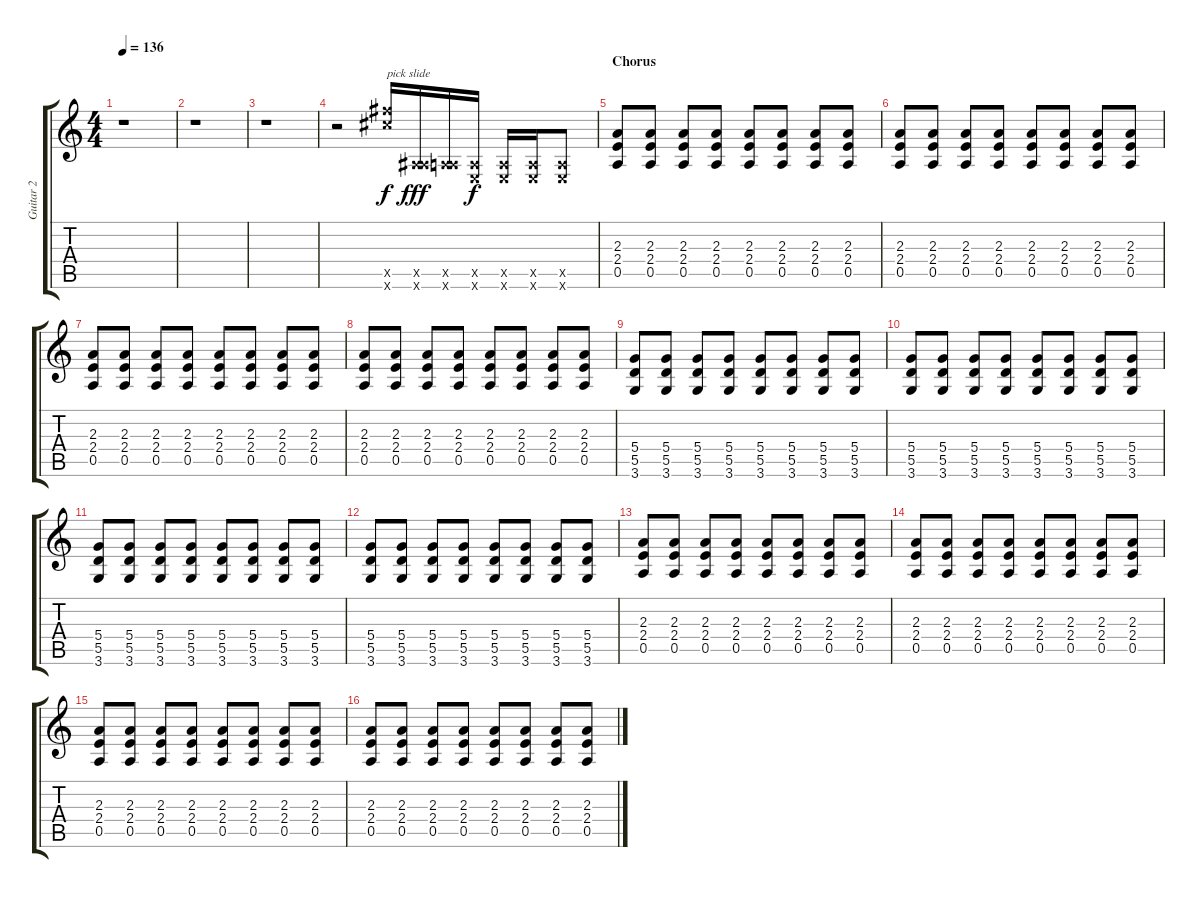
\track ("Guitar 2" "Guitar 2") {instrument distortionguitar}
\staff {score tabs}
\tuning (E4 B3 G3 D3 A2 E2) {hide}
\ts (4 4)
\tempo 136
\clef g2
\ks c
r.1{dy f} |
r.1 |
r.1 |
r.2 (21.5{x} 21.6{x}).16{txt "pick slide" volume 14 instrument guitarfretnoise} (0.5{x} 6.6{x}).16{dy fff} (0.5{x} 5.6{x}).16 (0.5{x} 0.6{x}).16{dy f} (0.5{x} 0.6{x}).16 (0.5{x} 0.6{x}).16 (0.5{x} 0.6{x}).8 |
\section ("" "Chorus")
(2.3 2.4 0.5).8{volume 9 instrument overdrivenguitar} (2.3 2.4 0.5).8 (2.3 2.4 0.5).8 (2.3 2.4 0.5).8 (2.3 2.4 0.5).8 (2.3 2.4 0.5).8 (2.3 2.4 0.5).8 (2.3 2.4 0.5).8 |
(2.3 2.4 0.5).8 (2.3 2.4 0.5).8 (2.3 2.4 0.5).8 (2.3 2.4 0.5).8 (2.3 2.4 0.5).8 (2.3 2.4 0.5).8 (2.3 2.4 0.5).8 (2.3 2.4 0.5).8 |
(2.3 2.4 0.5).8 (2.3 2.4 0.5).8 (2.3 2.4 0.5).8 (2.3 2.4 0.5).8 (2.3 2.4 0.5).8 (2.3 2.4 0.5).8 (2.3 2.4 0.5).8 (2.3 2.4 0.5).8 |
(2.3 2.4 0.5).8 (2.3 2.4 0.5).8 (2.3 2.4 0.5).8 (2.3 2.4 0.5).8 (2.3 2.4 0.5).8 (2.3 2.4 0.5).8 (2.3 2.4 0.5).8 (2.3 2.4 0.5).8 |
(5.4 5.5 3.6).8 (5.4 5.5 3.6).8 (5.4 5.5 3.6).8 (5.4 5.5 3.6).8 (5.4 5.5 3.6).8 (5.4 5.5 3.6).8 (5.4 5.5 3.6).8 (5.4 5.5 3.6).8 |
(5.4 5.5 3.6).8 (5.4 5.5 3.6).8 (5.4 5.5 3.6).8 (5.4 5.5 3.6).8 (5.4 5.5 3.6).8 (5.4 5.5 3.6).8 (5.4 5.5 3.6).8 (5.4 5.5 3.6).8 |
(5.4 5.5 3.6).8 (5.4 5.5 3.6).8 (5.4 5.5 3.6).8 (5.4 5.5 3.6).8 (5.4 5.5 3.6).8 (5.4 5.5 3.6).8 (5.4 5.5 3.6).8 (5.4 5.5 3.6).8 |
(5.4 5.5 3.6).8 (5.4 5.5 3.6).8 (5.4 5.5 3.6).8 (5.4 5.5 3.6).8 (5.4 5.5 3.6).8 (5.4 5.5 3.6).8 (5.4 5.5 3.6).8 (5.4 5.5 3.6).8 |
(2.3 2.4 0.5).8 (2.3 2.4 0.5).8 (2.3 2.4 0.5).8 (2.3 2.4 0.5).8 (2.3 2.4 0.5).8 (2.3 2.4 0.5).8 (2.3 2.4 0.5).8 (2.3 2.4 0.5).8 |
(2.3 2.4 0.5).8 (2.3 2.4 0.5).8 (2.3 2.4 0.5).8 (2.3 2.4 0.5).8 (2.3 2.4 0.5).8 (2.3 2.4 0.5).8 (2.3 2.4 0.5).8 (2.3 2.4 0.5).8 |
(2.3 2.4 0.5).8 (2.3 2.4 0.5).8 (2.3 2.4 0.5).8 (2.3 2.4 0.5).8 (2.3 2.4 0.5).8 (2.3 2.4 0.5).8 (2.3 2.4 0.5).8 (2.3 2.4 0.5).8 |
(2.3 2.4 0.5).8 (2.3 2.4 0.5).8 (2.3 2.4 0.5).8 (2.3 2.4 0.5).8 (2.3 2.4 0.5).8 (2.3 2.4 0.5).8 (2.3 2.4 0.5).8 (2.3 2.4 0.5).8
